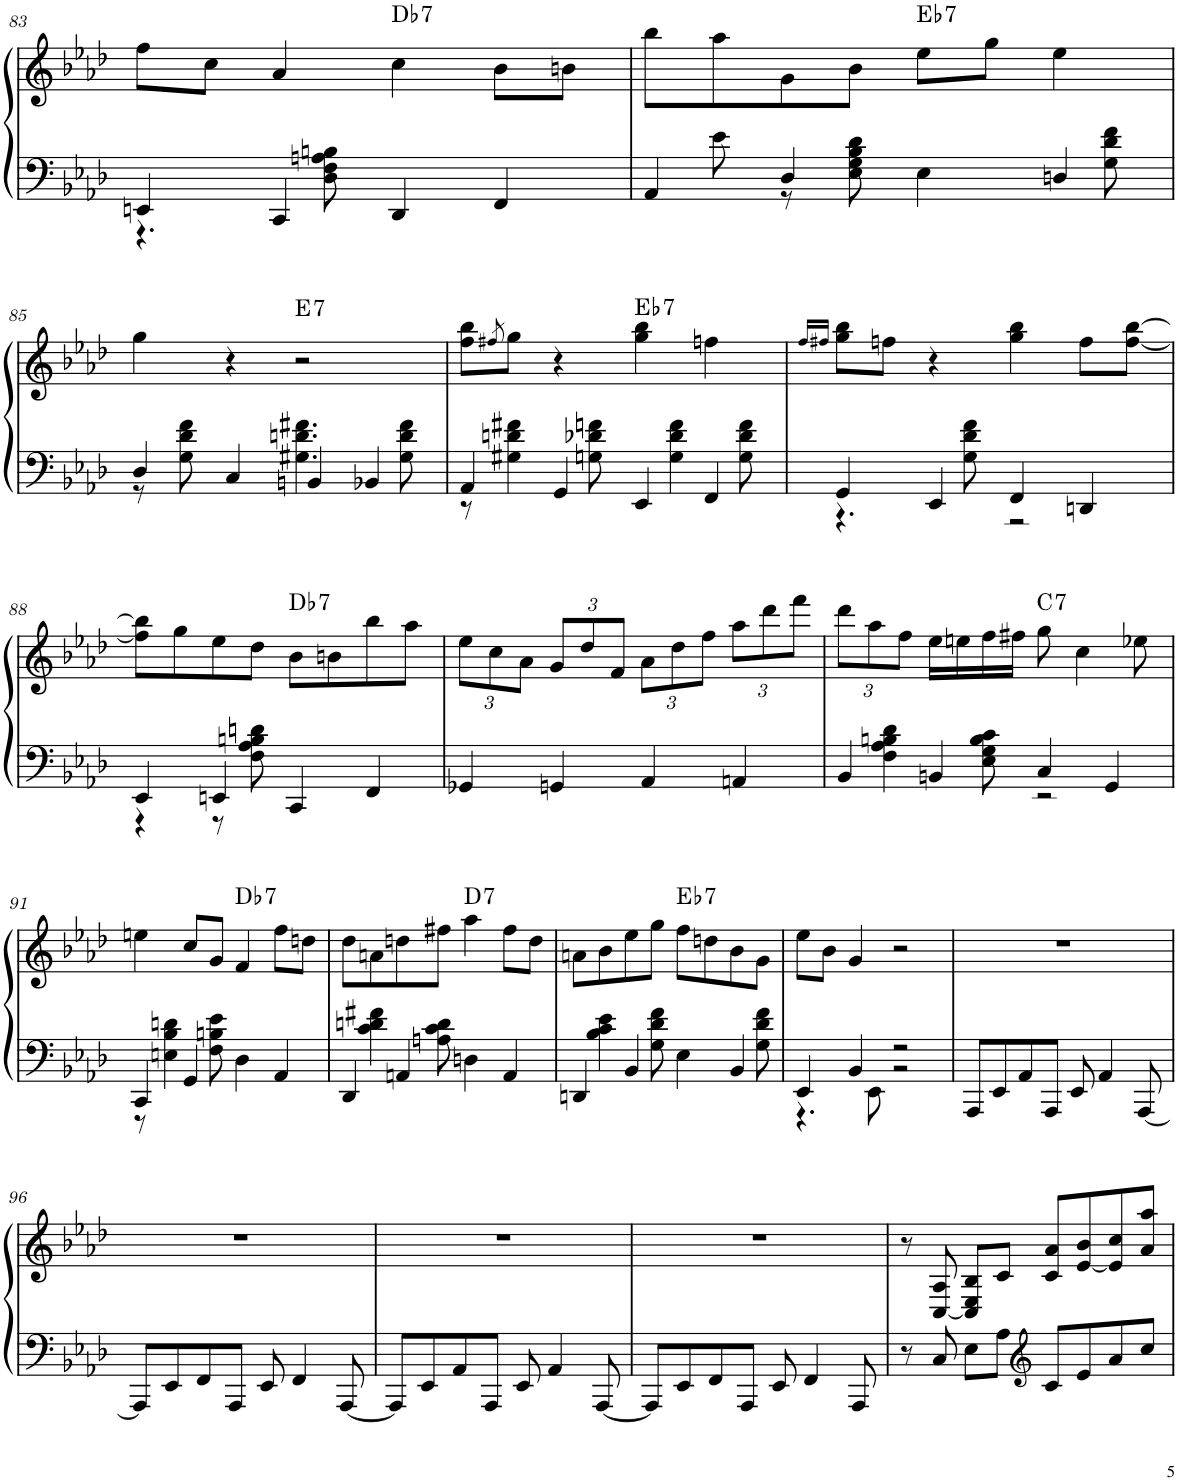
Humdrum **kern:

**kern	**kern	**harte
*part1	*part1	*part1
*staff2	*staff1	*
*I"Piano	*	*
*I'Pno.	*	*
!!LO:PB:g=z
*clefF4	*clefG2	*
*k[b-e-a-d-]	*k[b-e-a-d-]	*
*M4/4	*M4/4	*
=83	=83	=83
*^	*	*
4EEn/	4.r	8ff\L	.
.	.	8cc\J	.
4CC/	.	4a-/	.
.	8D-\ 8F\ 8An\ 8Bn\	.	.
!	!	!	!LO:H:kt=7
4DD-/	2ryy	4cc\	Db:7
4FF/	.	8b-\L	.
.	.	8bn\J	.
=84	=84	=84	=84
4AA-/	8ryy	8bb-\L	.
.	8e-\	8aa-\	.
4D-/	8r	8g\	.
.	8E-\ 8G\ 8B-\ 8d-\	8b-\J	.
!	!	!	!LO:H:kt=7
4E-\	4.ryy	8ee-\L	Eb:7
.	.	8gg\J	.
4Dn/	.	4ee-\	.
.	8G\ 8d-\ 8f\	.	.
!!LO:LB:g=z
=85	=85	=85	=85
4D-/	8r	4gg\	.
.	8G\ 8d-\ 8f\	.	.
4C/	4ryy	4r	.
!	!	!	!LO:H:kt=7
4BBn/	4.G#X\ 4.dn\ 4.f#X\	2r	E:7
4BB-X/	.	.	.
.	8G#\ 8d\ 8f#\	.	.
=86	=86	=86	=86
4AA-/	8r	8ff\ 8bb-\L	.
.	.	8qff#X/	.
.	4G#X\ 4dn\ 4f#X\	8gg\J	.
4GG/	.	4r	.
.	8Gn\ 8d-X\ 8fn\	.	.
!	!	!	!LO:H:kt=7
4EE-/	8ryy	4gg\ 4bb-\	Eb:7
.	4G\ 4d-\ 4f\	.	.
4FF/	.	4ffn\	.
.	8G\ 8d-\ 8f\	.	.
=87	=87	=87	=87
.	.	16qff/LL	.
.	.	16qff#X/JJ	.
4GG/	4.r	8gg\ 8bb-\L	.
.	.	8ffn\J	.
4EE-/	.	4r	.
.	8G\ 8d-\ 8f\	.	.
4FF/	2r	4gg\ 4bb-\	.
4DDn/	.	8ff\L	.
.	.	[8ff\ [8bb-\J	.
!!LO:LB:g=z
=88	=88	=88	=88
4EE-/	4r	8ff\] 8bb-\]L	.
.	.	8gg\	.
4EEn/	8r	8ee-\	.
.	8F\ 8A-\ 8Bn\ 8dn\	8dd-\J	.
!	!	!	!LO:H:kt=7
4CC/	2ryy	8b-\L	Db:7
.	.	8bn\	.
4FF/	.	8bb-\	.
.	.	8aa-\J	.
*v	*v	*	*
=89	=89	=89
*	*Xbrackettup	*
4GG-X/	12ee-\L	.
.	12cc\	.
.	12a-\J	.
4GGn/	12g/L	.
.	12dd-/	.
.	12f/J	.
4AA-/	12a-\L	.
.	12dd-\	.
.	12ff\J	.
4AAn/	12aa-\L	.
.	12ddd-\	.
.	12fff\J	.
=90	=90	=90
*^	*	*
4BB-/	8ryy	12ddd-\L	.
.	.	12aa-\	.
.	4F\ 4A-\ 4Bn\ 4d-\	.	.
.	.	12ff\J	.
4BBn/	.	16ee-\LL	.
.	.	16een\	.
.	8E-\ 8G\ 8B\ 8c\	16ff\	.
.	.	16ff#X\JJ	.
!	!	!	!LO:H:kt=7
4C/	2r	8gg\	C:7
.	.	4cc\	.
4GG/	.	.	.
.	.	8ee-X\	.
!!LO:LB:g=z
=91	=91	=91	=91
4CC/	8r	4een\	.
.	4En\ 4B-\ 4dn\	.	.
4GG/	.	8cc/L	.
.	8F\ 8Bn\ 8e-\	8g/J	.
!	!	!	!LO:H:kt=7
4D-\	2ryy	4f/	Db:7
4AA-/	.	8ff\L	.
.	.	8ddn\J	.
=92	=92	=92	=92
4DD-/	8ryy	8dd-\L	.
.	4c\ 4dn\ 4f#X\	8an\	.
4AAn/	.	8ddn\	.
.	8An\ 8c\ 8d\	8ff#X\J	.
!	!	!	!LO:H:kt=7
4Dn\	2ryy	4aa-\	D:7
4AA/	.	8ff#\L	.
.	.	8dd\J	.
=93	=93	=93	=93
4DDn/	8ryy	8an\L	.
.	4B-\ 4c\ 4e-\	8b-\	.
4BB-/	.	8ee-\	.
.	8G\ 8d-\ 8f\	8gg\J	.
!	!	!	!LO:H:kt=7
4E-\	4.ryy	8ff\L	Eb:7
.	.	8ddn\	.
4BB-/	.	8b-\	.
.	8G\ 8d-\ 8f\	8g\J	.
=94	=94	=94	=94
4EE-/	4.r	8ee-\L	.
.	.	8b-\J	.
4BB-/	.	4g/	.
.	8EE-\	.	.
2r	2r	2r	.
*v	*v	*	*
=95	=95	=95
8AAA-/L	1r	.
8EE-/	.	.
8AA-/	.	.
8AAA-/J	.	.
8EE-/	.	.
4AA-/	.	.
[8AAA-/	.	.
!!LO:LB:g=z
=96	=96	=96
8AAA-/L]	1r	.
8EE-/	.	.
8FF/	.	.
8AAA-/J	.	.
8EE-/	.	.
4FF/	.	.
[8AAA-/	.	.
=97	=97	=97
8AAA-/L]	1r	.
8EE-/	.	.
8AA-/	.	.
8AAA-/J	.	.
8EE-/	.	.
4AA-/	.	.
[8AAA-/	.	.
=98	=98	=98
8AAA-/L]	1r	.
8EE-/	.	.
8FF/	.	.
8AAA-/J	.	.
8EE-/	.	.
4FF/	.	.
8AAA-/	.	.
=99	=99	=99
8r	8r	.
8C/	[8C/ 8A-/	.
8E-\L	8C/] 8E-/ 8B-/L	.
8A-\J	8c/J	.
*clefG2	*	*
8c/L	8c/ 8a-/L	.
8e-/	[8e-/ 8b-/	.
8a-/	8e-/] 8cc/	.
8cc/J	8a-/ 8aa-/J	.
=	=	=
*-	*-	*-
